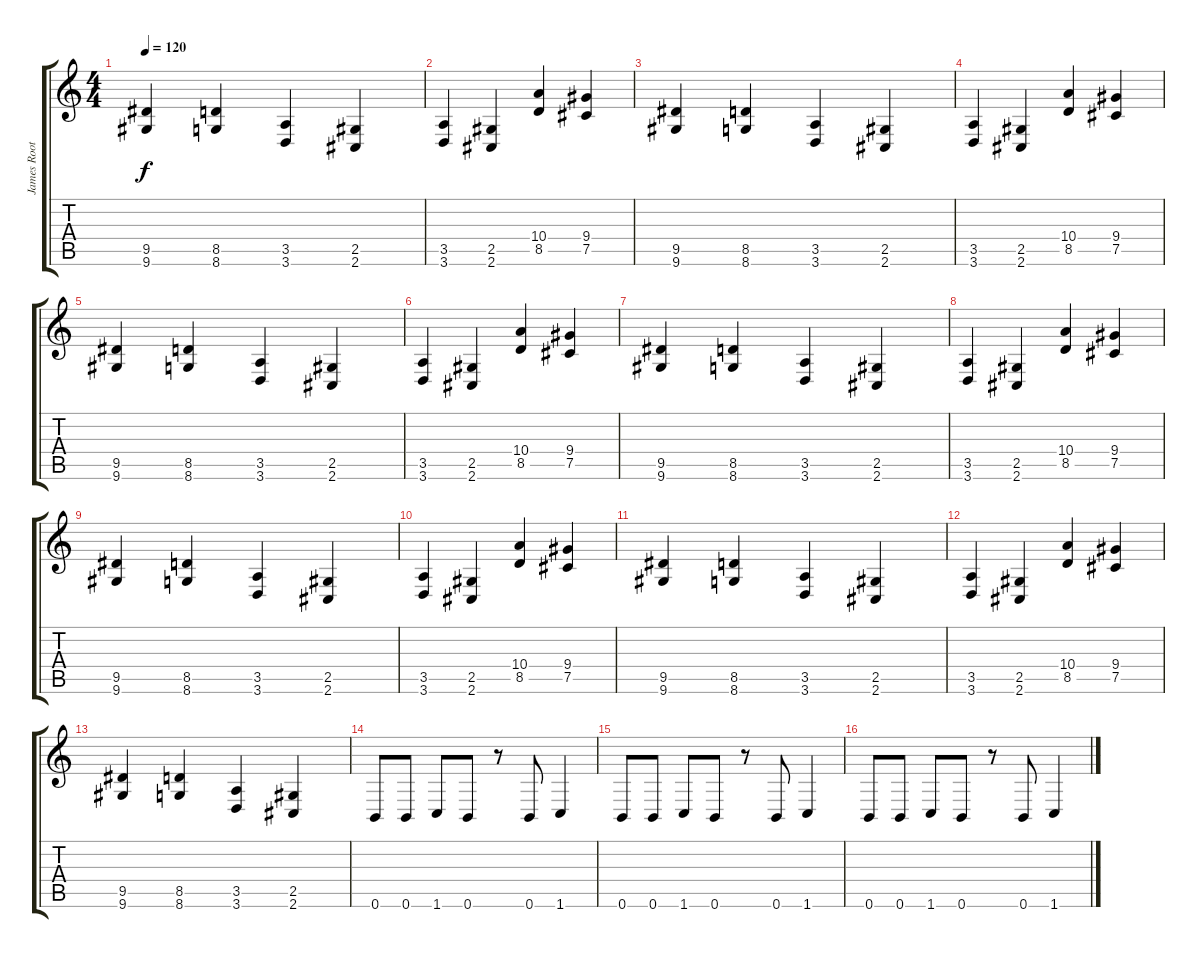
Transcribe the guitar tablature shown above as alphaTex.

\track ("James Root" "James Root") {instrument overdrivenguitar}
\staff {score tabs}
\tuning (Db4 Ab3 E3 B2 Gb2 B1) {hide}
\ts (4 4)
\tempo 120
\clef g2
\ks c
(9.5 9.6).4{dy f} (8.5 8.6).4 (3.5 3.6).4 (2.5 2.6).4 |
(3.5 3.6).4 (2.5 2.6).4 (10.4 8.5).4 (9.4 7.5).4 |
(9.5 9.6).4 (8.5 8.6).4 (3.5 3.6).4 (2.5 2.6).4 |
(3.5 3.6).4 (2.5 2.6).4 (10.4 8.5).4 (9.4 7.5).4 |
(9.5 9.6).4 (8.5 8.6).4 (3.5 3.6).4 (2.5 2.6).4 |
(3.5 3.6).4 (2.5 2.6).4 (10.4 8.5).4 (9.4 7.5).4 |
(9.5 9.6).4 (8.5 8.6).4 (3.5 3.6).4 (2.5 2.6).4 |
(3.5 3.6).4 (2.5 2.6).4 (10.4 8.5).4 (9.4 7.5).4 |
(9.5 9.6).4 (8.5 8.6).4 (3.5 3.6).4 (2.5 2.6).4 |
(3.5 3.6).4 (2.5 2.6).4 (10.4 8.5).4 (9.4 7.5).4 |
(9.5 9.6).4 (8.5 8.6).4 (3.5 3.6).4 (2.5 2.6).4 |
(3.5 3.6).4 (2.5 2.6).4 (10.4 8.5).4 (9.4 7.5).4 |
(9.5 9.6).4 (8.5 8.6).4 (3.5 3.6).4 (2.5 2.6).4 |
0.6.8 0.6.8 1.6.8 0.6.8 r.8 0.6.8 1.6.4 |
0.6.8 0.6.8 1.6.8 0.6.8 r.8 0.6.8 1.6.4 |
0.6.8 0.6.8 1.6.8 0.6.8 r.8 0.6.8 1.6.4
